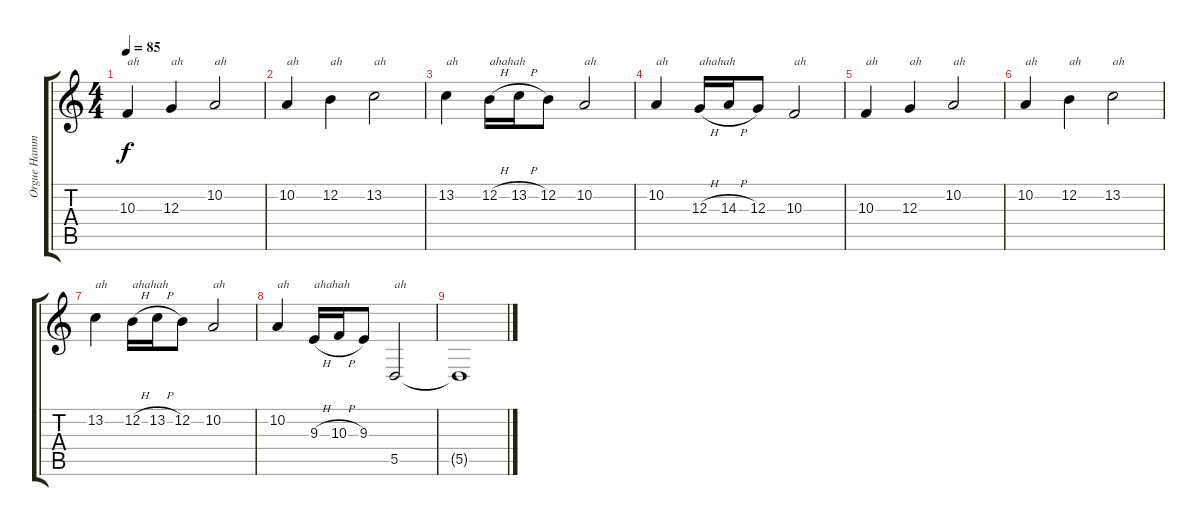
\track ("Orgue Hammond" "Orgue Hamm") {instrument rockorgan}
\staff {score tabs}
\tuning (E4 B3 G3 D3 A2 E2) {hide}
\ts (4 4)
\tempo 85
\clef g2
\ks c
10.3.4{txt "ah" dy f} 12.3.4{txt "ah"} 10.2.2{txt "ah"} |
10.2.4{txt "ah"} 12.2.4{txt "ah"} 13.2.2{txt "ah"} |
13.2.4{txt "ah"} 12.2{h}.16{txt "ahahah"} 13.2{h}.16 12.2.8 10.2.2{txt "ah"} |
10.2.4{txt "ah"} 12.3{h}.16{txt "ahahah"} 14.3{h}.16 12.3.8 10.3.2{txt "ah"} |
10.3.4{txt "ah"} 12.3.4{txt "ah"} 10.2.2{txt "ah"} |
10.2.4{txt "ah"} 12.2.4{txt "ah"} 13.2.2{txt "ah"} |
13.2.4{txt "ah"} 12.2{h}.16{txt "ahahah"} 13.2{h}.16 12.2.8 10.2.2{txt "ah"} |
10.2.4{txt "ah"} 9.3{h}.16{txt "ahahah"} 10.3{h}.16 9.3.8 5.5.2{txt "ah"} |
5.5{t}.1
